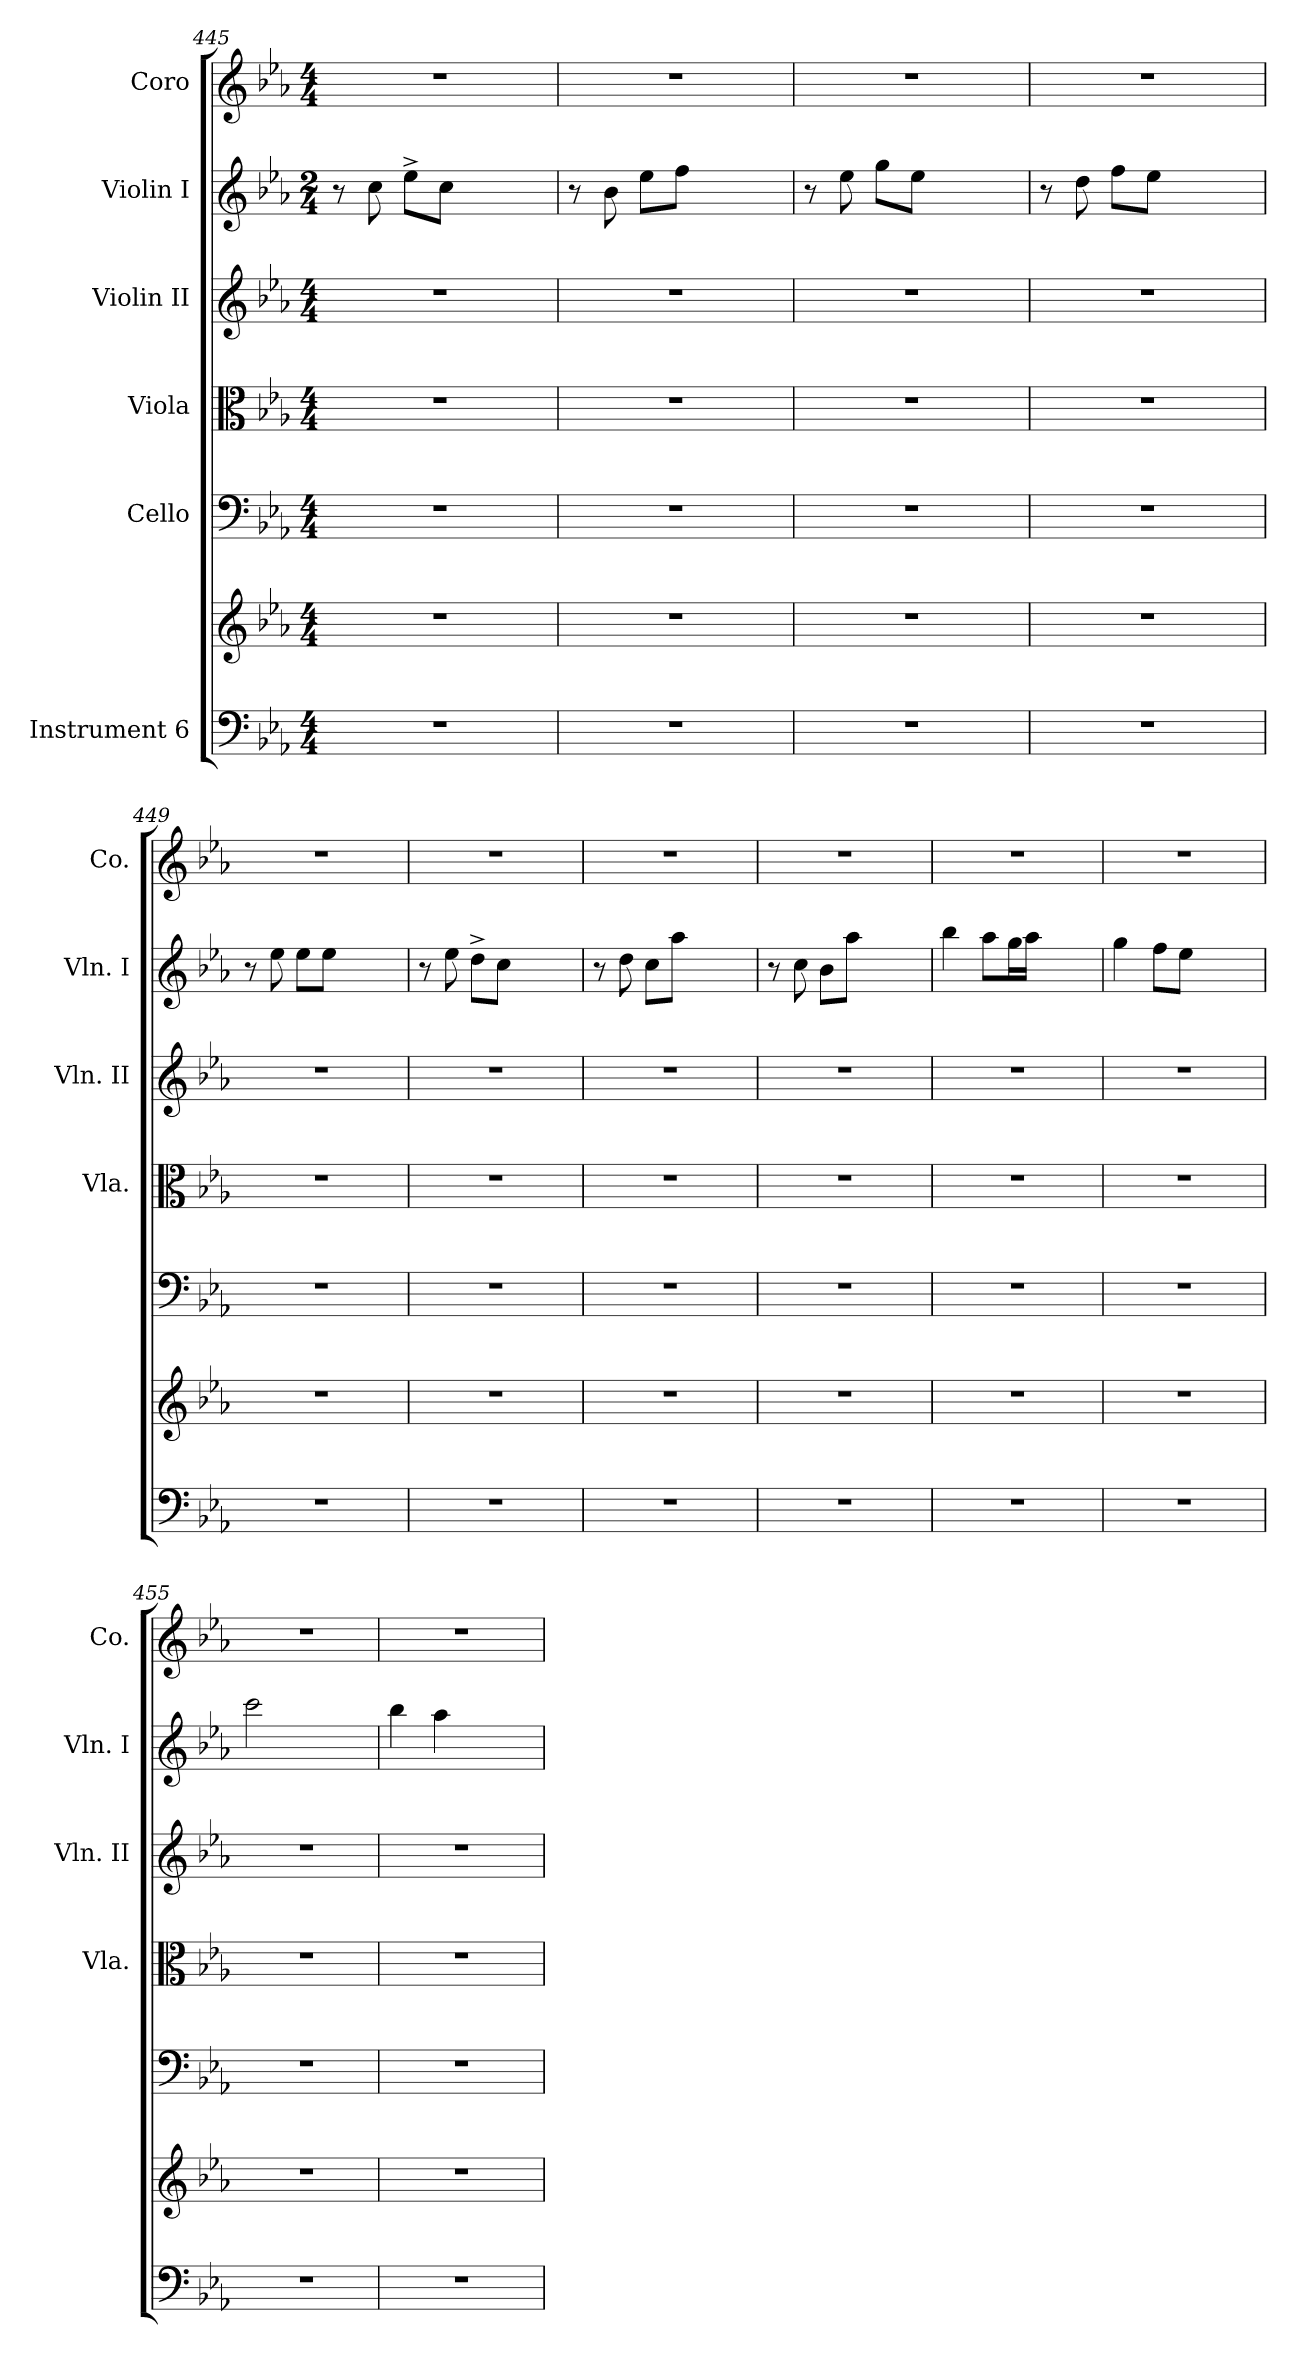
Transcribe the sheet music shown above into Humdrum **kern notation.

**kern	**kern	**kern	**kern	**kern	**kern	**kern
*part6	*part6	*part5	*part4	*part3	*part2	*part1
*staff7	*staff6	*staff5	*staff4	*staff3	*staff2	*staff1
*I"Instrument 6	*	*I"Cello	*I"Viola	*I"Violin II	*I"Violin I	*I"Coro
*	*	*	*I'Vla.	*I'Vln. II	*I'Vln. I	*I'Co.
*clefF4	*clefG2	*clefF4	*clefC3	*clefG2	*clefG2	*clefG2
*k[b-e-a-]	*k[b-e-a-]	*k[b-e-a-]	*k[b-e-a-]	*k[b-e-a-]	*k[b-e-a-]	*k[b-e-a-]
*E-:	*E-:	*E-:	*E-:	*E-:	*E-:	*E-:
*M4/4	*M4/4	*M4/4	*M4/4	*M4/4	*M2/4	*M4/4
=445	=445	=445	=445	=445	=445	=445
1r	1r	1r	1r	1r	8r	1r
.	.	.	.	.	8cc\	.
.	.	.	.	.	8ee-^<\L	.
.	.	.	.	.	8cc\J	.
.	.	.	.	.	2ryy	.
=446	=446	=446	=446	=446	=446	=446
1r	1r	1r	1r	1r	8r	1r
.	.	.	.	.	8b-\	.
.	.	.	.	.	8ee-\L	.
.	.	.	.	.	8ff\J	.
.	.	.	.	.	2ryy	.
=447	=447	=447	=447	=447	=447	=447
1r	1r	1r	1r	1r	8r	1r
.	.	.	.	.	8ee-\	.
.	.	.	.	.	8gg\L	.
.	.	.	.	.	8ee-\J	.
.	.	.	.	.	2ryy	.
=448	=448	=448	=448	=448	=448	=448
1r	1r	1r	1r	1r	8r	1r
.	.	.	.	.	8dd\	.
.	.	.	.	.	8ff\L	.
.	.	.	.	.	8ee-\J	.
.	.	.	.	.	2ryy	.
=449	=449	=449	=449	=449	=449	=449
1r	1r	1r	1r	1r	8r	1r
.	.	.	.	.	8ee-\	.
.	.	.	.	.	8ee-\L	.
.	.	.	.	.	8ee-\J	.
.	.	.	.	.	2ryy	.
!!LO:LB:g=z
=450	=450	=450	=450	=450	=450	=450
1r	1r	1r	1r	1r	8r	1r
.	.	.	.	.	8ee-\	.
.	.	.	.	.	8dd^<\L	.
.	.	.	.	.	8cc\J	.
.	.	.	.	.	2ryy	.
=451	=451	=451	=451	=451	=451	=451
1r	1r	1r	1r	1r	8r	1r
.	.	.	.	.	8dd\	.
.	.	.	.	.	8cc\L	.
.	.	.	.	.	8aa-\J	.
.	.	.	.	.	2ryy	.
=452	=452	=452	=452	=452	=452	=452
1r	1r	1r	1r	1r	8r	1r
.	.	.	.	.	8cc\	.
.	.	.	.	.	8b-\L	.
.	.	.	.	.	8aa-\J	.
.	.	.	.	.	2ryy	.
=453	=453	=453	=453	=453	=453	=453
1r	1r	1r	1r	1r	4bb-\	1r
.	.	.	.	.	8aa-\L	.
.	.	.	.	.	16gg\	.
.	.	.	.	.	16aa-\J	.
.	.	.	.	.	2ryy	.
=454	=454	=454	=454	=454	=454	=454
1r	1r	1r	1r	1r	4gg\	1r
.	.	.	.	.	8ff\L	.
.	.	.	.	.	8ee-\J	.
.	.	.	.	.	2ryy	.
=455	=455	=455	=455	=455	=455	=455
1r	1r	1r	1r	1r	2ccc\	1r
.	.	.	.	.	2ryy	.
=456	=456	=456	=456	=456	=456	=456
1r	1r	1r	1r	1r	4bb-\	1r
.	.	.	.	.	4aa-\	.
.	.	.	.	.	2ryy	.
=	=	=	=	=	=	=
*-	*-	*-	*-	*-	*-	*-
